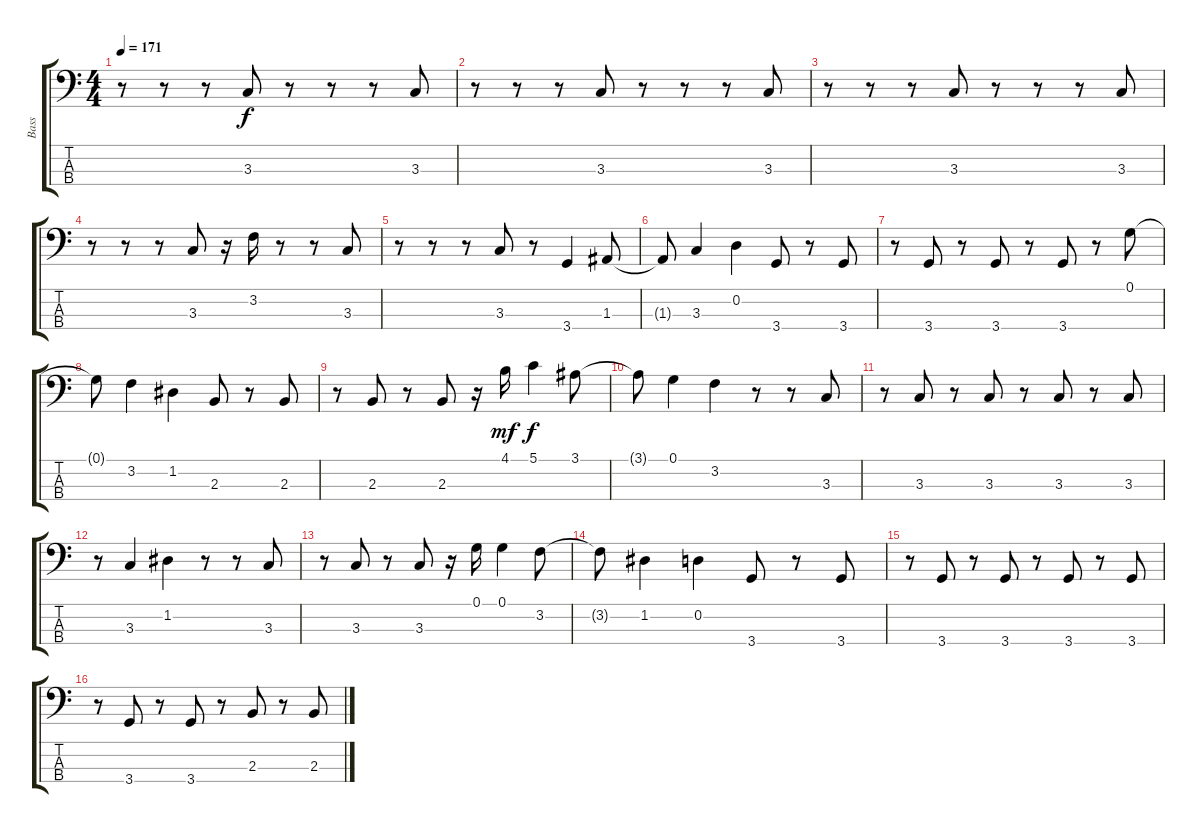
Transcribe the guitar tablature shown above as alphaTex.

\track ("Bass" "Bass") {instrument electricbassfinger}
\staff {score tabs}
\tuning (G2 D2 A1 E1) {hide}
\ts (4 4)
\tempo 171
\clef f4
\ks c
r.8{dy f} r.8 r.8 3.3.8 r.8 r.8 r.8 3.3.8 |
r.8 r.8 r.8 3.3.8 r.8 r.8 r.8 3.3.8 |
r.8 r.8 r.8 3.3.8 r.8 r.8 r.8 3.3.8 |
r.8 r.8 r.8 3.3.8 r.16 3.2.16 r.8 r.8 3.3.8 |
r.8 r.8 r.8 3.3.8 r.8 3.4.4 1.3.8 |
1.3{t}.8 3.3.4 0.2.4 3.4.8 r.8 3.4.8 |
r.8 3.4.8 r.8 3.4.8 r.8 3.4.8 r.8 0.1.8 |
0.1{t}.8 3.2.4 1.2.4 2.3.8 r.8 2.3.8 |
r.8 2.3.8 r.8 2.3.8 r.16 4.1.16{dy mf} 5.1.4{dy f} 3.1.8 |
3.1{t}.8 0.1.4 3.2.4 r.8 r.8 3.3.8 |
r.8 3.3.8 r.8 3.3.8 r.8 3.3.8 r.8 3.3.8 |
r.8 3.3.4 1.2.4 r.8 r.8 3.3.8 |
r.8 3.3.8 r.8 3.3.8 r.16 0.1.16 0.1.4 3.2.8 |
3.2{t}.8 1.2.4 0.2.4 3.4.8 r.8 3.4.8 |
r.8 3.4.8 r.8 3.4.8 r.8 3.4.8 r.8 3.4.8 |
r.8 3.4.8 r.8 3.4.8 r.8 2.3.8 r.8 2.3.8
